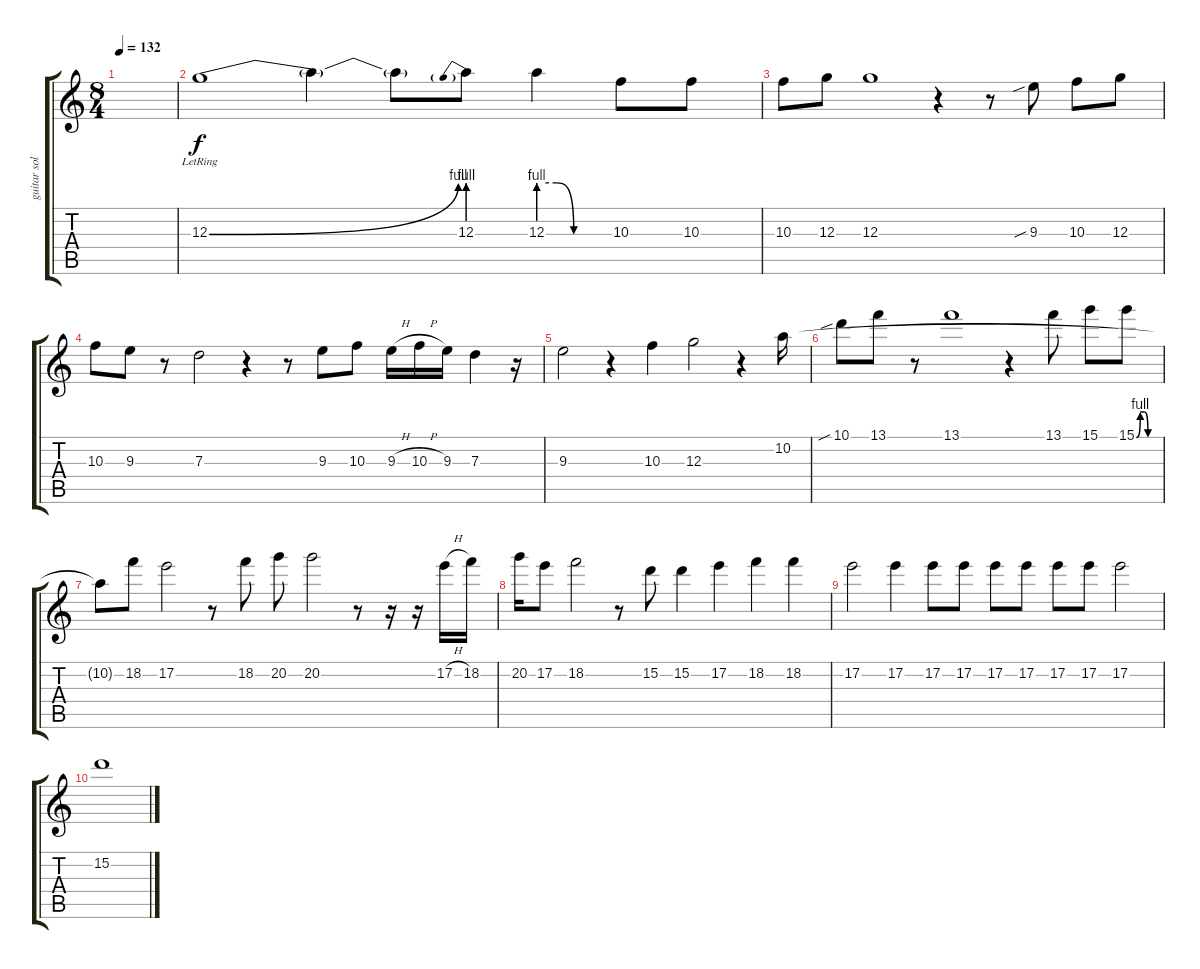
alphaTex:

\track ("guitar solo" "guitar sol") {instrument overdrivenguitar}
\staff {score tabs}
\tuning (E4 B3 G3 D3 A2 E2) {hide}
\ts (8 4)
\tempo 132
\clef g2
\ks c
|
12.3{be (bend 0 0 60 4) lr}.1 12.3{t}.4 12.3{t}.8 12.3{be (prebend 0 4 60 4)}.8 12.3{be (custom 0 4 15 4 30 0 60 0)}.4 10.3.8 10.3.8 |
10.3.8 12.3.8 12.3.1 r.4 r.8 9.3{sib}.8 10.3.8 12.3.8 |
10.3.8 9.3.8 r.8 7.3.2 r.4 r.8 9.3.8 10.3.8 9.3{h}.16 10.3{h}.16 9.3.16 7.3.4 r.16 |
9.3.2 r.4 10.3.4 12.3.2 r.4 10.2.16 |
10.1{sib}.8 13.1.8 r.8 13.1.1 r.4 13.1.8 15.1.8 15.1{be (custom 0 0 10 4 20 4 30 0 60 0)}.8 |
10.2{t}.8 18.2.8 17.2.2 r.8 18.2.8 20.2.8 20.2.2 r.8 r.16 r.16 17.2{h}.16 18.2.16 |
20.2.16 17.2.8 18.2.2 r.8 15.2.8 15.2.4 17.2.4 18.2.4 18.2.4 |
17.2.2 17.2.4 17.2.8 17.2.8 17.2.8 17.2.8 17.2.8 17.2.8 17.2.2 |
15.2.1
